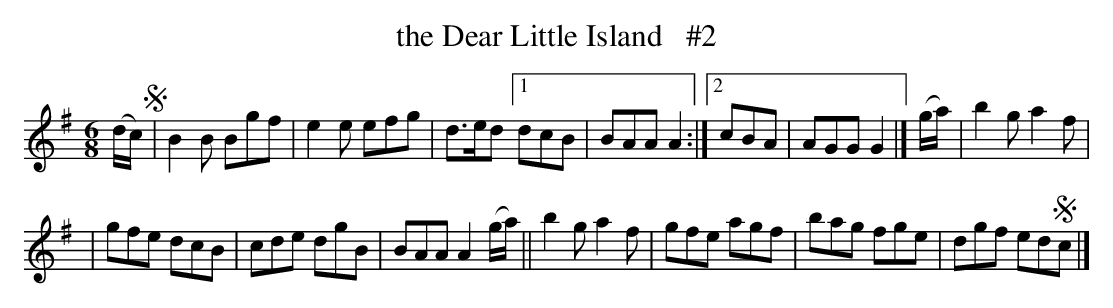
X:1
T: the Dear Little Island   #2
M: 6/8
L: 1/8
K: G
(d/c/) !segno!\
| B2B Bgf | e2e efg | d>ed [1 dcB | BAA A2 :|[2 cBA | AGG G2 |] (g/a/) | b2g a2f |
| gfe dcB | cde dgB | BAA A2(g/a/) || b2g a2f | gfe agf | bag fge | dgf ed!segno!c |]
